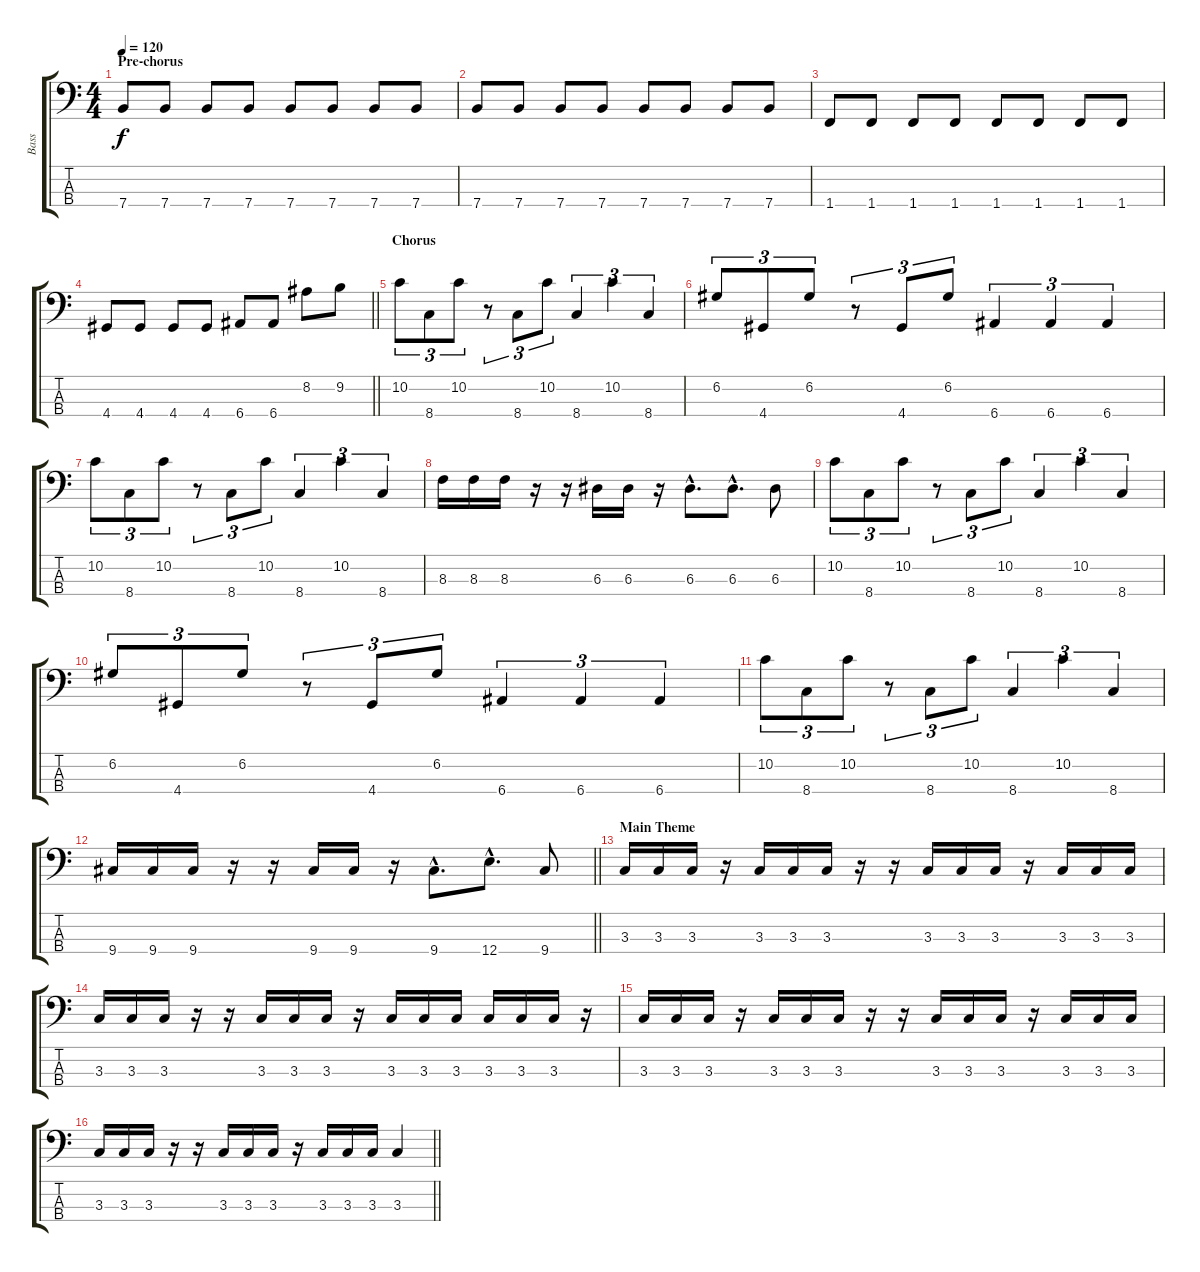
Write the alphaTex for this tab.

\track ("Bass" "Bass") {instrument electricbassfinger}
\staff {score tabs}
\tuning (G2 D2 A1 E1) {hide}
\ts (4 4)
\section ("" "Pre-chorus")
\tempo 120
\clef f4
\ks c
7.4.8{dy f} 7.4.8 7.4.8 7.4.8 7.4.8 7.4.8 7.4.8 7.4.8 |
7.4.8 7.4.8 7.4.8 7.4.8 7.4.8 7.4.8 7.4.8 7.4.8 |
1.4.8 1.4.8 1.4.8 1.4.8 1.4.8 1.4.8 1.4.8 1.4.8 |
\barLineRight lightlight
4.4.8 4.4.8 4.4.8 4.4.8 6.4.8 6.4.8 8.2.8 9.2.8 |
\section ("" "Chorus")
10.2.8{tu (3 2)} 8.4.8{tu (3 2)} 10.2.8{tu (3 2)} r.8{tu (3 2)} 8.4.8{tu (3 2)} 10.2.8{tu (3 2)} 8.4.4{tu (3 2)} 10.2.4{tu (3 2)} 8.4.4{tu (3 2)} |
6.2.8{tu (3 2)} 4.4.8{tu (3 2)} 6.2.8{tu (3 2)} r.8{tu (3 2)} 4.4.8{tu (3 2)} 6.2.8{tu (3 2)} 6.4.4{tu (3 2)} 6.4.4{tu (3 2)} 6.4.4{tu (3 2)} |
10.2.8{tu (3 2)} 8.4.8{tu (3 2)} 10.2.8{tu (3 2)} r.8{tu (3 2)} 8.4.8{tu (3 2)} 10.2.8{tu (3 2)} 8.4.4{tu (3 2)} 10.2.4{tu (3 2)} 8.4.4{tu (3 2)} |
8.3.16 8.3.16 8.3.16 r.16 r.16 6.3.16 6.3.16 r.16 6.3{hac}.8{d} 6.3{hac}.8{d} 6.3.8 |
10.2.8{tu (3 2)} 8.4.8{tu (3 2)} 10.2.8{tu (3 2)} r.8{tu (3 2)} 8.4.8{tu (3 2)} 10.2.8{tu (3 2)} 8.4.4{tu (3 2)} 10.2.4{tu (3 2)} 8.4.4{tu (3 2)} |
6.2.8{tu (3 2)} 4.4.8{tu (3 2)} 6.2.8{tu (3 2)} r.8{tu (3 2)} 4.4.8{tu (3 2)} 6.2.8{tu (3 2)} 6.4.4{tu (3 2)} 6.4.4{tu (3 2)} 6.4.4{tu (3 2)} |
10.2.8{tu (3 2)} 8.4.8{tu (3 2)} 10.2.8{tu (3 2)} r.8{tu (3 2)} 8.4.8{tu (3 2)} 10.2.8{tu (3 2)} 8.4.4{tu (3 2)} 10.2.4{tu (3 2)} 8.4.4{tu (3 2)} |
\barLineRight lightlight
9.4.16 9.4.16 9.4.16 r.16 r.16 9.4.16 9.4.16 r.16 9.4{hac}.8{d} 12.4{hac}.8{d} 9.4.8 |
\section ("" "Main Theme")
3.3.16 3.3.16 3.3.16 r.16 3.3.16 3.3.16 3.3.16 r.16 r.16 3.3.16 3.3.16 3.3.16 r.16 3.3.16 3.3.16 3.3.16 |
3.3.16 3.3.16 3.3.16 r.16 r.16 3.3.16 3.3.16 3.3.16 r.16 3.3.16 3.3.16 3.3.16 3.3.16 3.3.16 3.3.16 r.16 |
3.3.16 3.3.16 3.3.16 r.16 3.3.16 3.3.16 3.3.16 r.16 r.16 3.3.16 3.3.16 3.3.16 r.16 3.3.16 3.3.16 3.3.16 |
\barLineRight lightlight
3.3.16 3.3.16 3.3.16 r.16 r.16 3.3.16 3.3.16 3.3.16 r.16 3.3.16 3.3.16 3.3.16 3.3.4
